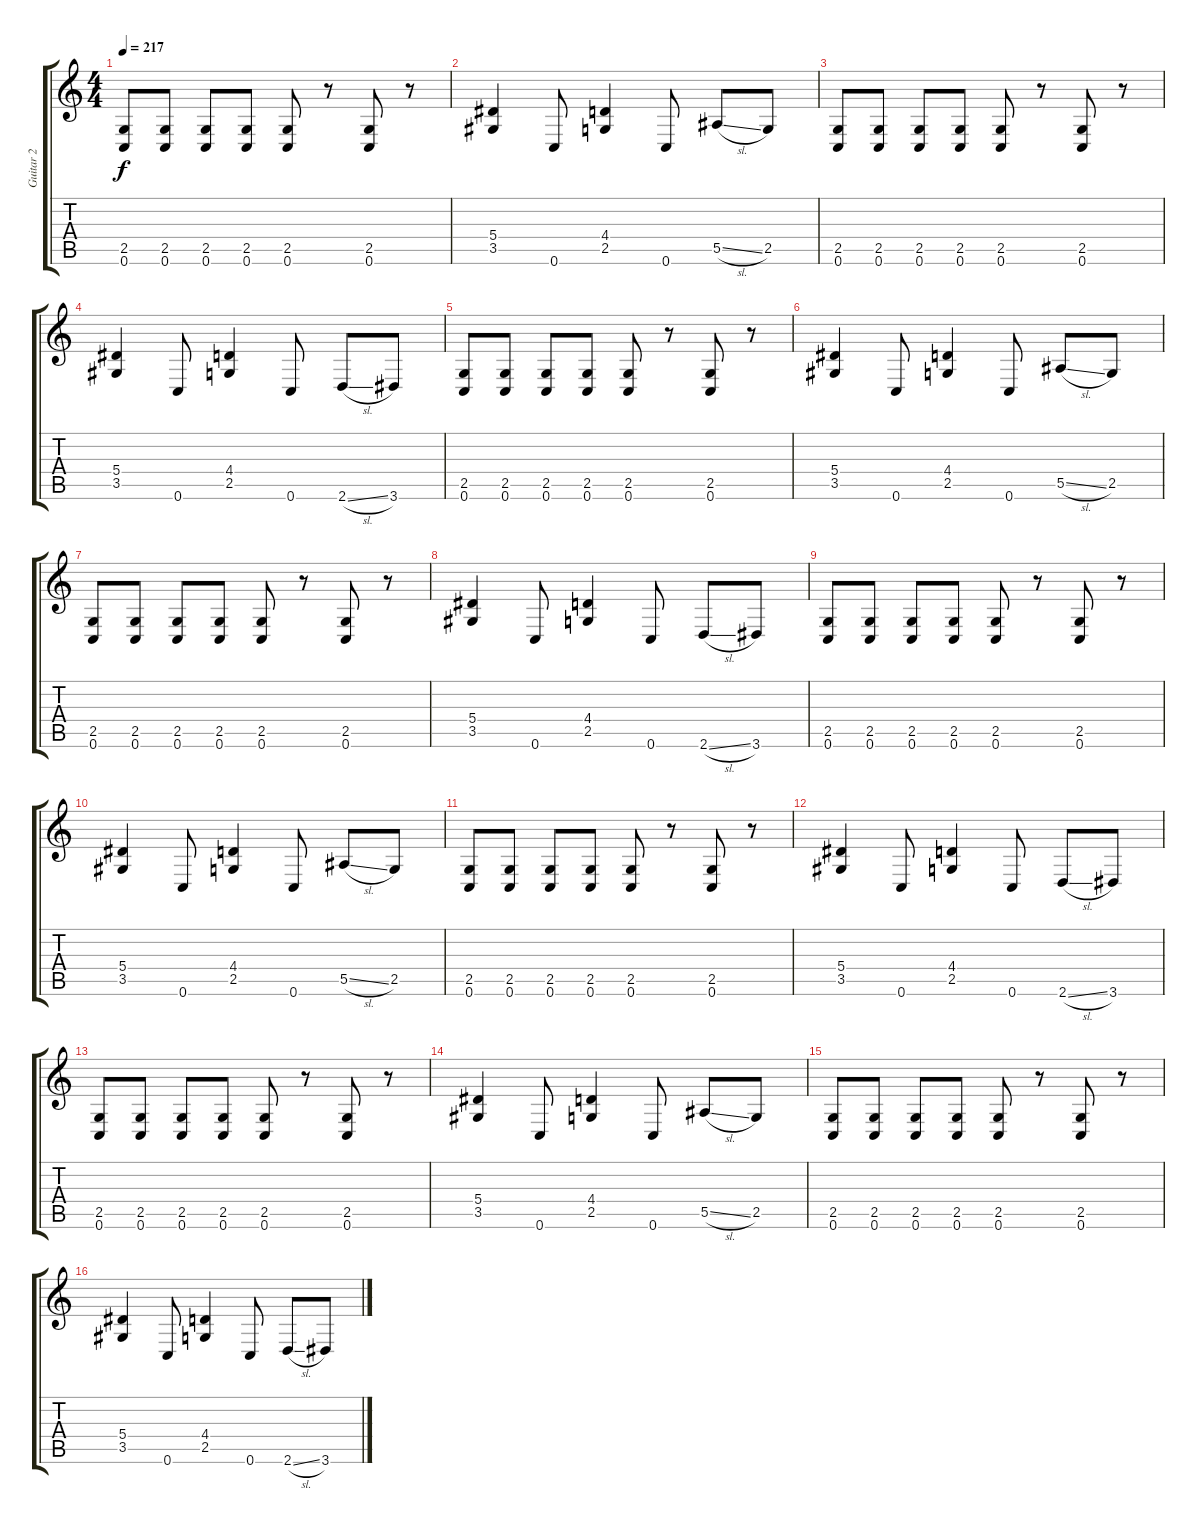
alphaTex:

\track ("Guitar 2" "Guitar 2") {instrument overdrivenguitar}
\staff {score tabs}
\tuning (C4 G3 Eb3 Bb2 F2 C2) {hide}
\ts (4 4)
\tempo 217
\clef g2
\ks c
(2.5 0.6).8{dy f} (2.5 0.6).8 (2.5 0.6).8 (2.5 0.6).8 (2.5 0.6).8 r.8 (2.5 0.6).8 r.8 |
(5.4 3.5).4 0.6.8 (4.4 2.5).4 0.6.8 5.5{sl}.8 2.5.8 |
(2.5 0.6).8 (2.5 0.6).8 (2.5 0.6).8 (2.5 0.6).8 (2.5 0.6).8 r.8 (2.5 0.6).8 r.8 |
(5.4 3.5).4 0.6.8 (4.4 2.5).4 0.6.8 2.6{sl}.8 3.6.8 |
(2.5 0.6).8 (2.5 0.6).8 (2.5 0.6).8 (2.5 0.6).8 (2.5 0.6).8 r.8 (2.5 0.6).8 r.8 |
(5.4 3.5).4 0.6.8 (4.4 2.5).4 0.6.8 5.5{sl}.8 2.5.8 |
(2.5 0.6).8 (2.5 0.6).8 (2.5 0.6).8 (2.5 0.6).8 (2.5 0.6).8 r.8 (2.5 0.6).8 r.8 |
(5.4 3.5).4 0.6.8 (4.4 2.5).4 0.6.8 2.6{sl}.8 3.6.8 |
(2.5 0.6).8 (2.5 0.6).8 (2.5 0.6).8 (2.5 0.6).8 (2.5 0.6).8 r.8 (2.5 0.6).8 r.8 |
(5.4 3.5).4 0.6.8 (4.4 2.5).4 0.6.8 5.5{sl}.8 2.5.8 |
(2.5 0.6).8 (2.5 0.6).8 (2.5 0.6).8 (2.5 0.6).8 (2.5 0.6).8 r.8 (2.5 0.6).8 r.8 |
(5.4 3.5).4 0.6.8 (4.4 2.5).4 0.6.8 2.6{sl}.8 3.6.8 |
(2.5 0.6).8 (2.5 0.6).8 (2.5 0.6).8 (2.5 0.6).8 (2.5 0.6).8 r.8 (2.5 0.6).8 r.8 |
(5.4 3.5).4 0.6.8 (4.4 2.5).4 0.6.8 5.5{sl}.8 2.5.8 |
(2.5 0.6).8 (2.5 0.6).8 (2.5 0.6).8 (2.5 0.6).8 (2.5 0.6).8 r.8 (2.5 0.6).8 r.8 |
(5.4 3.5).4 0.6.8 (4.4 2.5).4 0.6.8 2.6{sl}.8 3.6.8
